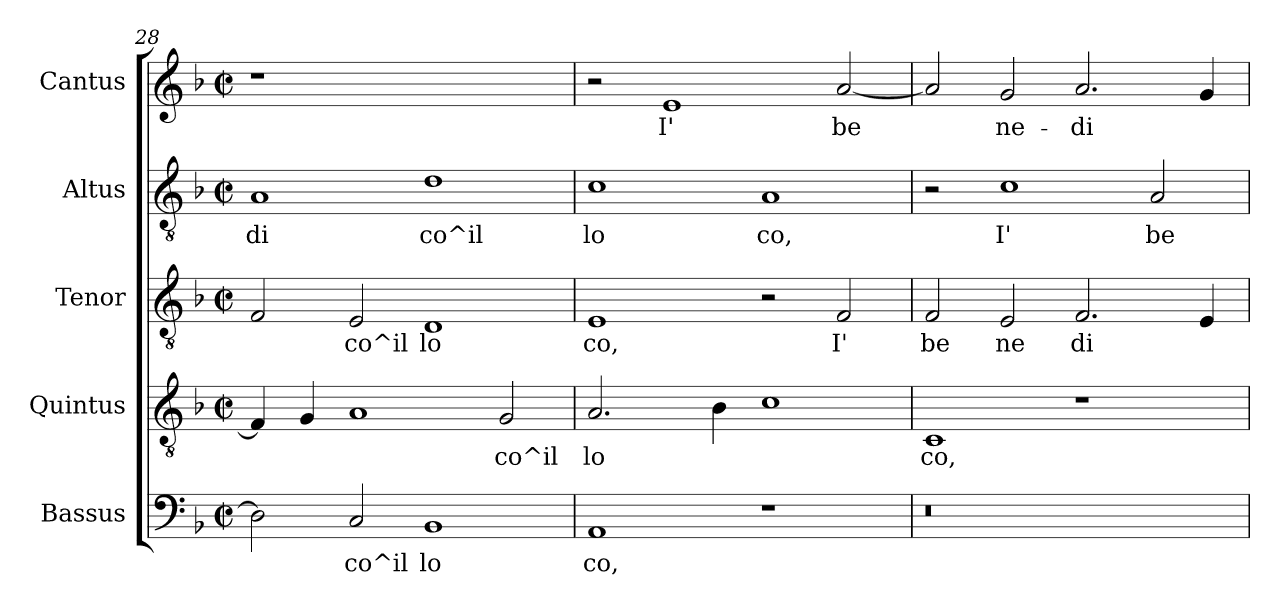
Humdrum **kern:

**kern	**text	**kern	**text	**kern	**text	**kern	**text	**kern	**text
*part5	*part5	*part4	*part4	*part3	*part3	*part2	*part2	*part1	*part1
*staff5	*staff5	*staff4	*staff4	*staff3	*staff3	*staff2	*staff2	*staff1	*staff1
*I"Bassus	*	*I"Quintus	*	*I"Tenor	*	*I"Altus	*	*I"Cantus	*
*I'Bassus	*	*I'Quintus	*	*I'Tenor	*	*I'Altus	*	*I'Cantus	*
!!LO:LB:g=z
*clefF4	*	*clefGv2	*	*clefGv2	*	*clefGv2	*	*clefG2	*
*k[b-]	*	*k[b-]	*	*k[b-]	*	*k[b-]	*	*k[b-]	*
*F:	*	*F:	*	*F:	*	*F:	*	*F:	*
*M2/2	*	*M2/2	*	*M2/2	*	*M2/2	*	*M2/2	*
*met(c|)	*	*met(c|)	*	*met(c|)	*	*met(c|)	*	*met(c|)	*
=28	=28	=28	=28	=28	=28	=28	=28	=28	=28
!	!LO:LY:b:cj	!	!LO:LY:b:cj	!	!LO:LY:b:cj	!	!LO:LY:b:cj	!	!
2D\]	.	4F/]	.	2F/	.	1A	-di	1r	.
!	!	!	!LO:LY:b:cj	!	!	!	!	!	!
.	.	4G/	.	.	.	.	.	.	.
!	!LO:LY:b:cj	!	!LO:LY:b:cj	!	!LO:LY:b:cj	!	!	!	!
2C/	co^il	1A	.	2E/	co^il	.	.	.	.
!	!LO:LY:b:cj	!	!	!	!LO:LY:b:cj	!	!LO:LY:b:cj	!	!
1BB-	lo	.	.	1D	lo	1d	co^il	1ryy	.
!	!	!	!LO:LY:b:cj	!	!	!	!	!	!
.	.	2G/	co^il	.	.	.	.	.	.
=29	=29	=29	=29	=29	=29	=29	=29	=29	=29
!	!LO:LY:b:cj	!	!LO:LY:b:cj	!	!LO:LY:b:cj	!	!LO:LY:b:cj	!	!
1AA	co,	2.A/	lo	1E	co,	1c	lo	2r	.
!	!	!	!	!	!	!	!	!	!LO:LY:b:cj
.	.	.	.	.	.	.	.	1e	I'
!	!	!	!LO:LY:b:cj	!	!	!	!	!	!
.	.	4B-\	.	.	.	.	.	.	.
!	!	!	!LO:LY:b:cj	!	!	!	!LO:LY:b:cj	!	!
1r	.	1c	.	2r	.	1A	co,	.	.
!	!	!	!	!	!LO:LY:b:cj	!	!	!	!LO:LY:b:cj
.	.	.	.	2F/	I'	.	.	[<2a/	be-
=30	=30	=30	=30	=30	=30	=30	=30	=30	=30
!	!	!	!LO:LY:b:cj	!	!LO:LY:b:cj	!	!	!	!LO:LY:b:cj
0r	.	1C	co,	2F/	be	2r	.	2a/]	--
!	!	!	!	!	!LO:LY:b:cj	!	!LO:LY:b:cj	!	!LO:LY:b:cj
.	.	.	.	2E/	ne	1c	I'	2g/	-ne-
!	!	!	!	!	!LO:LY:b:cj	!	!	!	!LO:LY:b:cj
.	.	1r	.	2.F/	di	.	.	2.a/	-di-
!	!	!	!	!	!	!	!LO:LY:b:cj	!	!
.	.	.	.	.	.	2A/	be	.	.
!	!	!	!	!	!LO:LY:b:cj	!	!	!	!LO:LY:b:cj
.	.	.	.	4E/	.	.	.	4g/	--
=	=	=	=	=	=	=	=	=	=
*-	*-	*-	*-	*-	*-	*-	*-	*-	*-
